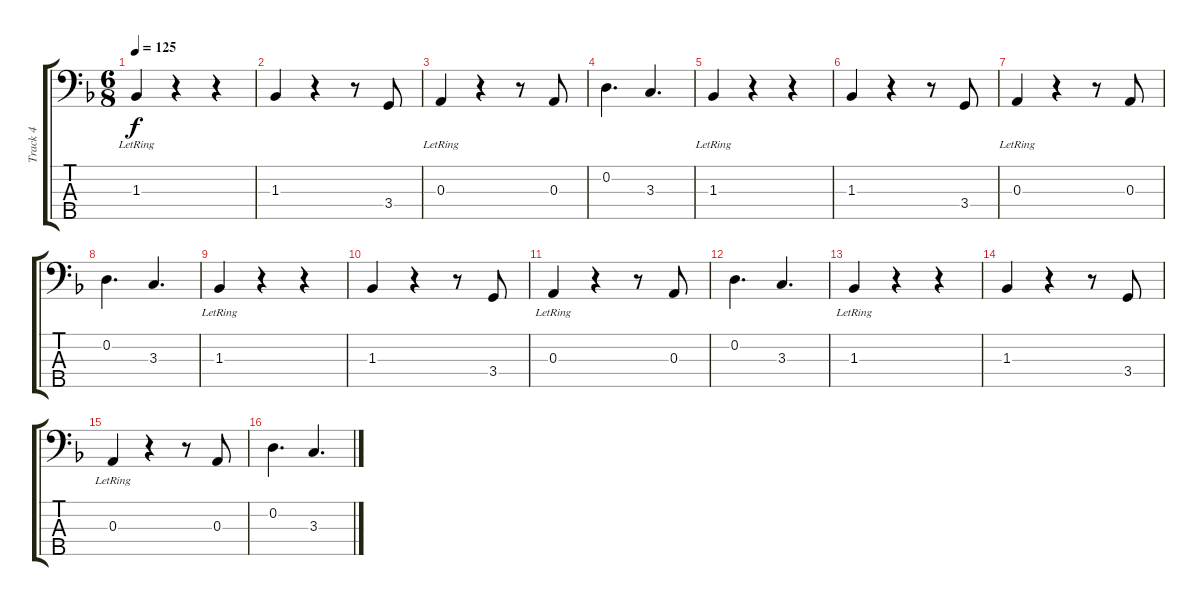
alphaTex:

\track ("Track 4" "Track 4") {instrument electricbassfinger}
\staff {score tabs}
\tuning (G2 D2 A1 E1 B0) {hide}
\ts (6 8)
\tempo 125
\clef f4
\ks f
1.3{lr}.4{dy f} r.4 r.4 |
1.3.4 r.4 r.8 3.4.8 |
0.3{lr}.4 r.4 r.8 0.3.8 |
0.2.4{d} 3.3.4{d} |
1.3{lr}.4 r.4 r.4 |
1.3.4 r.4 r.8 3.4.8 |
0.3{lr}.4 r.4 r.8 0.3.8 |
0.2.4{d} 3.3.4{d} |
1.3{lr}.4 r.4 r.4 |
1.3.4 r.4 r.8 3.4.8 |
0.3{lr}.4 r.4 r.8 0.3.8 |
0.2.4{d} 3.3.4{d} |
1.3{lr}.4 r.4 r.4 |
1.3.4 r.4 r.8 3.4.8 |
0.3{lr}.4 r.4 r.8 0.3.8 |
0.2.4{d} 3.3.4{d}
